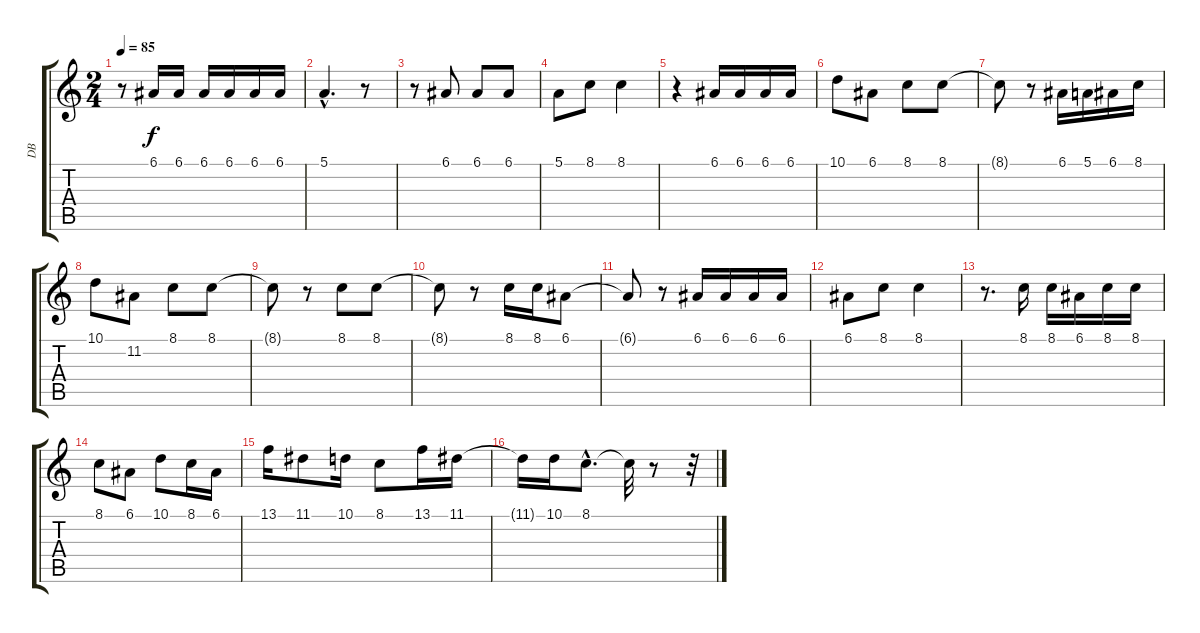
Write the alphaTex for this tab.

\track ("DB" "DB") {instrument clarinet}
\staff {score tabs}
\tuning (E4 B3 G3 D3 A2 E2) {hide}
\ts (2 4)
\tempo 85
\clef g2
\ks c
r.8{dy f} 6.1.16 6.1.16 6.1.16 6.1.16 6.1.16 6.1.16 |
5.1{hac}.4{d} r.8 |
r.8 6.1.8 6.1.8 6.1.8 |
5.1.8 8.1.8 8.1.4 |
r.4 6.1.16 6.1.16 6.1.16 6.1.16 |
10.1.8 6.1.8 8.1.8 8.1.8 |
8.1{t}.8 r.8 6.1.16 5.1.16 6.1.16 8.1.16 |
10.1.8 11.2.8 8.1.8 8.1.8 |
8.1{t}.8 r.8 8.1.8 8.1.8 |
8.1{t}.8 r.8 8.1.16 8.1.16 6.1.8 |
6.1{t}.8 r.8 6.1.16 6.1.16 6.1.16 6.1.16 |
6.1.8 8.1.8 8.1.4 |
r.8{d} 8.1.16 8.1.16 6.1.16 8.1.16 8.1.16 |
8.1.8 6.1.8 10.1.8 8.1.16 6.1.16 |
13.1.16 11.1.8 10.1.16 8.1.8 13.1.16 11.1.16 |
11.1{t}.16 10.1.16 8.1{hac}.8{d} 8.1{t}.32 r.8 r.32
